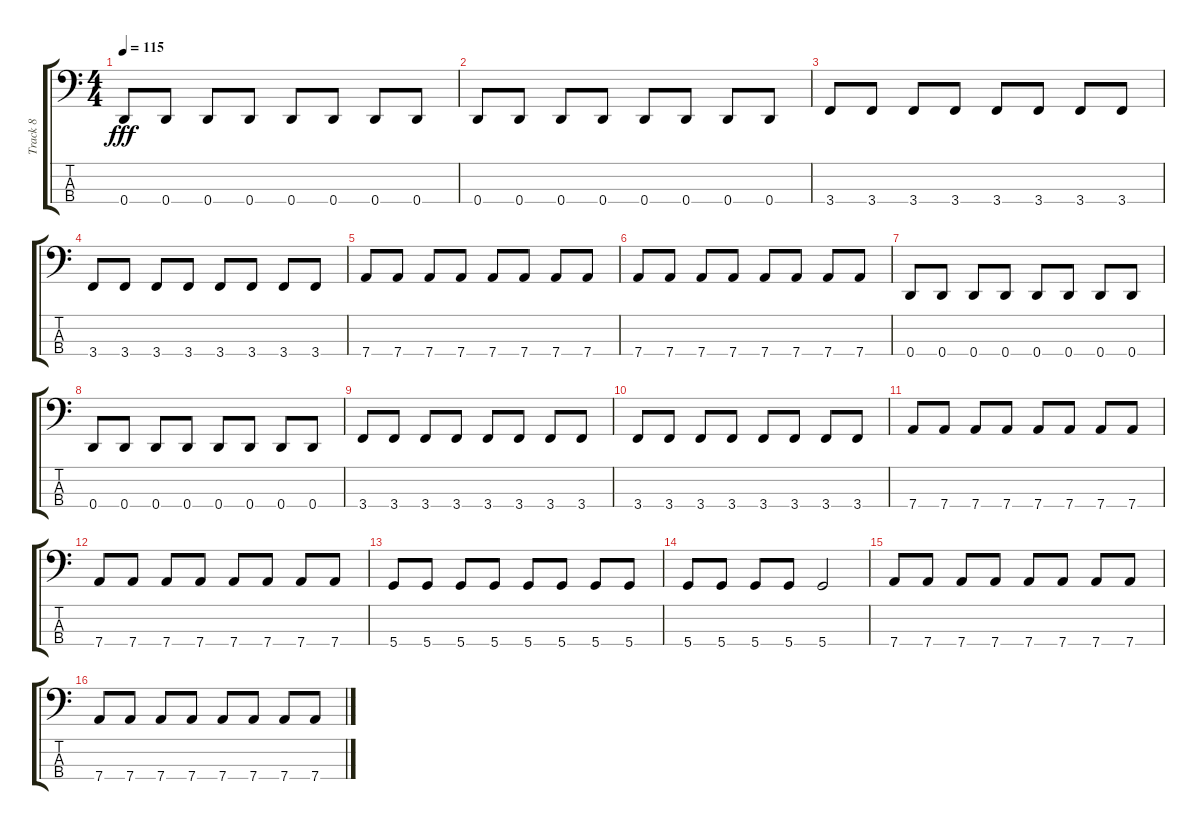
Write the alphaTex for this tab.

\track ("Track 8" "Track 8") {instrument electricbasspick}
\staff {score tabs}
\tuning (G2 D2 A1 D1) {hide}
\ts (4 4)
\tempo 115
\clef f4
\ks c
0.4.8{dy fff} 0.4.8 0.4.8 0.4.8 0.4.8 0.4.8 0.4.8 0.4.8 |
0.4.8 0.4.8 0.4.8 0.4.8 0.4.8 0.4.8 0.4.8 0.4.8 |
3.4.8 3.4.8 3.4.8 3.4.8 3.4.8 3.4.8 3.4.8 3.4.8 |
3.4.8 3.4.8 3.4.8 3.4.8 3.4.8 3.4.8 3.4.8 3.4.8 |
7.4.8 7.4.8 7.4.8 7.4.8 7.4.8 7.4.8 7.4.8 7.4.8 |
7.4.8 7.4.8 7.4.8 7.4.8 7.4.8 7.4.8 7.4.8 7.4.8 |
0.4.8 0.4.8 0.4.8 0.4.8 0.4.8 0.4.8 0.4.8 0.4.8 |
0.4.8 0.4.8 0.4.8 0.4.8 0.4.8 0.4.8 0.4.8 0.4.8 |
3.4.8 3.4.8 3.4.8 3.4.8 3.4.8 3.4.8 3.4.8 3.4.8 |
3.4.8 3.4.8 3.4.8 3.4.8 3.4.8 3.4.8 3.4.8 3.4.8 |
7.4.8 7.4.8 7.4.8 7.4.8 7.4.8 7.4.8 7.4.8 7.4.8 |
7.4.8 7.4.8 7.4.8 7.4.8 7.4.8 7.4.8 7.4.8 7.4.8 |
5.4.8 5.4.8 5.4.8 5.4.8 5.4.8 5.4.8 5.4.8 5.4.8 |
5.4.8 5.4.8 5.4.8 5.4.8 5.4.2 |
7.4.8 7.4.8 7.4.8 7.4.8 7.4.8 7.4.8 7.4.8 7.4.8 |
7.4.8 7.4.8 7.4.8 7.4.8 7.4.8 7.4.8 7.4.8 7.4.8
